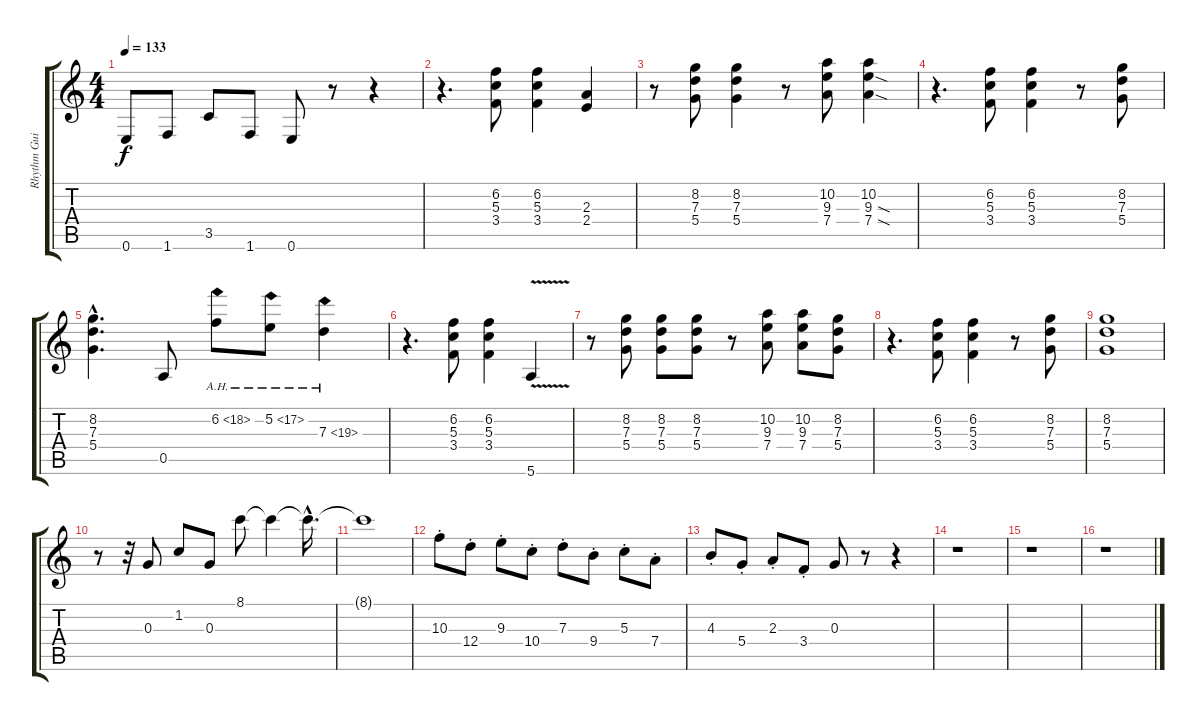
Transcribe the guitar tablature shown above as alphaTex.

\track ("Rhythm Guitar 2" "Rhythm Gui") {instrument overdrivenguitar}
\staff {score tabs}
\tuning (E4 B3 G3 D3 A2 E2) {hide}
\ts (4 4)
\tempo 133
\clef g2
\ks c
0.6{t}.8{dy f} 1.6.8 3.5.8 1.6.8 0.6.8 r.8 r.4 |
r.4{d} (6.2 5.3 3.4).8 (6.2 5.3 3.4).4 (2.3 2.4).4 |
r.8 (8.2 7.3 5.4).8 (8.2 7.3 5.4).4 r.8 (10.2 9.3 7.4).8 (10.2 9.3{sod} 7.4{sod}).4 |
r.4{d} (6.2 5.3 3.4).8 (6.2 5.3 3.4).4 r.8 (8.2 7.3 5.4).8 |
(8.2{hac} 7.3{hac} 5.4{hac}).4{d} 0.5.8 6.2{ah 12}.8 5.2{ah 12}.8 7.3{ah 12}.4 |
r.4{d} (6.2 5.3 3.4).8 (6.2 5.3 3.4).4 5.6{v}.4 |
r.8 (8.2 7.3 5.4).8 (8.2 7.3 5.4).8 (8.2 7.3 5.4).8 r.8 (10.2 9.3 7.4).8 (10.2 9.3 7.4).8 (8.2 7.3 5.4).8 |
r.4{d} (6.2 5.3 3.4).8 (6.2 5.3 3.4).4 r.8 (8.2 7.3 5.4).8 |
(8.2 7.3 5.4).1 |
r.8{instrument electricguitarmuted} r.32 0.3.8 1.2.8 0.3.8 8.1.8 8.1{t}.4 8.1{hac t}.16{d} |
8.1{t}.1 |
10.3{st}.8{instrument overdrivenguitar} 12.4{st}.8 9.3{st}.8 10.4{st}.8 7.3{st}.8 9.4{st}.8 5.3{st}.8 7.4{st}.8 |
4.3{st}.8 5.4{st}.8 2.3{st}.8 3.4{st}.8 0.3.8 r.8 r.4 |
r.1 |
r.1 |
r.1
